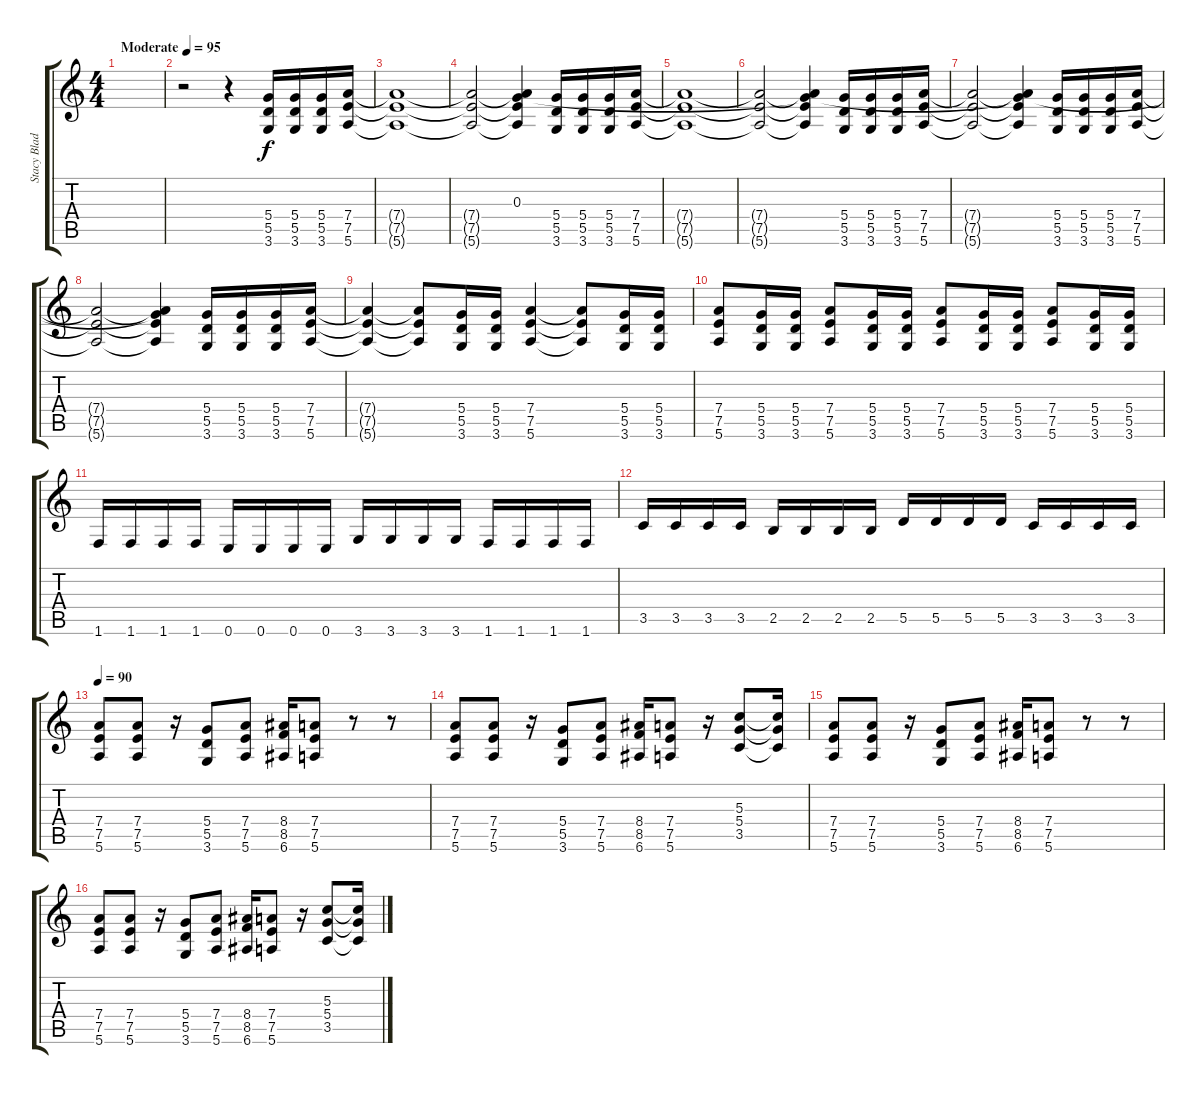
\track ("Stacy Blades(rhytm)" "Stacy Blad") {instrument distortionguitar}
\staff {score tabs}
\tuning (E4 B3 G3 D3 A2 E2) {hide}
\ts (4 4)
\tempo (95 "Moderate")
\clef g2
\ks c
|
r.2 r.4 (5.4 5.5 3.6).16 (5.4 5.5 3.6).16 (5.4 5.5 3.6).16 (7.4 7.5 5.6).16 |
(7.4{t} 7.5{t} 5.6{t}).1 |
(7.4{t} 7.5{t} 5.6{t}).2 (0.3 7.4{t} 7.5{t} 5.6{t}).4 (5.4 5.5 3.6).16 (5.4 5.5 3.6).16 (5.4 5.5 3.6).16 (7.4 7.5 5.6).16 |
(7.4{t} 7.5{t} 5.6{t}).1 |
(7.4{t} 7.5{t} 5.6{t}).2 (0.3{t} 7.4{t} 7.5{t} 5.6{t}).4 (5.4 5.5 3.6).16 (5.4 5.5 3.6).16 (5.4 5.5 3.6).16 (7.4 7.5 5.6).16 |
(7.4{t} 7.5{t} 5.6{t}).2 (0.3{t} 7.4{t} 7.5{t} 5.6{t}).4 (5.4 5.5 3.6).16 (5.4 5.5 3.6).16 (5.4 5.5 3.6).16 (7.4 7.5 5.6).16 |
(7.4{t} 7.5{t} 5.6{t}).2 (0.3{t} 7.4{t} 7.5{t} 5.6{t}).4 (5.4 5.5 3.6).16 (5.4 5.5 3.6).16 (5.4 5.5 3.6).16 (7.4 7.5 5.6).16 |
(7.4{t} 7.5{t} 5.6{t}).4 (7.4{t} 7.5{t} 5.6{t}).8 (5.4 5.5 3.6).16 (5.4 5.5 3.6).16 (7.4 7.5 5.6).4 (7.4{t} 7.5{t} 5.6{t}).8 (5.4 5.5 3.6).16 (5.4 5.5 3.6).16 |
(7.4 7.5 5.6).8 (5.4 5.5 3.6).16 (5.4 5.5 3.6).16 (7.4 7.5 5.6).8 (5.4 5.5 3.6).16 (5.4 5.5 3.6).16 (7.4 7.5 5.6).8 (5.4 5.5 3.6).16 (5.4 5.5 3.6).16 (7.4 7.5 5.6).8 (5.4 5.5 3.6).16 (5.4 5.5 3.6).16 |
1.6.16 1.6.16 1.6.16 1.6.16 0.6.16 0.6.16 0.6.16 0.6.16 3.6.16 3.6.16 3.6.16 3.6.16 1.6.16 1.6.16 1.6.16 1.6.16 |
3.5.16 3.5.16 3.5.16 3.5.16 2.5.16 2.5.16 2.5.16 2.5.16 5.5.16 5.5.16 5.5.16 5.5.16 3.5.16 3.5.16 3.5.16 3.5.16 |
\tempo 90
(7.4 7.5 5.6).8 (7.4 7.5 5.6).8 r.16 (5.4 5.5 3.6).8 (7.4 7.5 5.6).8 (8.4 8.5 6.6).16 (7.4 7.5 5.6).8 r.8 r.8 |
(7.4 7.5 5.6).8 (7.4 7.5 5.6).8 r.16 (5.4 5.5 3.6).8 (7.4 7.5 5.6).8 (8.4 8.5 6.6).16 (7.4 7.5 5.6).8 r.16 (5.3 5.4 3.5).8 (5.3{t} 5.4{t} 3.5{t}).16 |
(7.4 7.5 5.6).8 (7.4 7.5 5.6).8 r.16 (5.4 5.5 3.6).8 (7.4 7.5 5.6).8 (8.4 8.5 6.6).16 (7.4 7.5 5.6).8 r.8 r.8 |
(7.4 7.5 5.6).8 (7.4 7.5 5.6).8 r.16 (5.4 5.5 3.6).8 (7.4 7.5 5.6).8 (8.4 8.5 6.6).16 (7.4 7.5 5.6).8 r.16 (5.3 5.4 3.5).8 (5.3{t} 5.4{t} 3.5{t}).16
